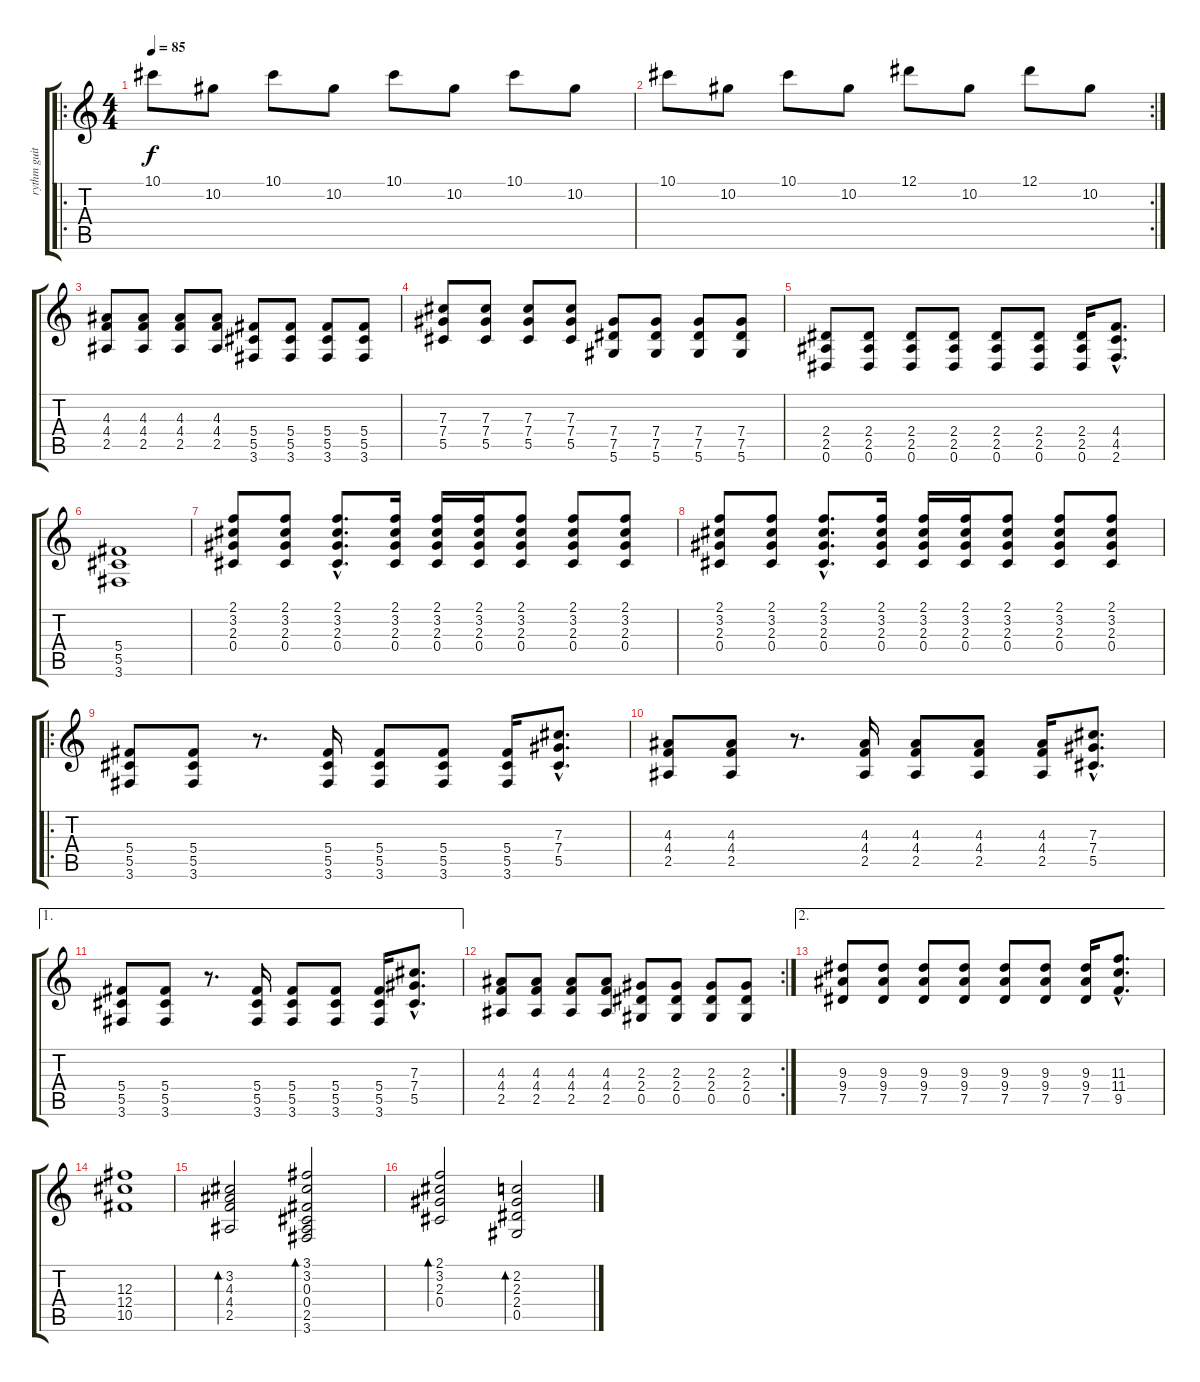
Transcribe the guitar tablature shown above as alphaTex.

\track ("rythm guitar" "rythm guit") {instrument acousticguitarsteel}
\staff {score tabs}
\tuning (Eb4 Bb3 Gb3 Db3 Ab2 Eb2) {hide}
\ro
\ts (4 4)
\tempo 85
\clef g2
\ks c
10.1.8{dy f instrument distortionguitar} 10.2.8 10.1.8 10.2.8 10.1.8 10.2.8 10.1.8 10.2.8 |
\rc 2
10.1.8 10.2.8 10.1.8 10.2.8 12.1.8 10.2.8 12.1.8 10.2.8 |
(4.3 4.4 2.5).8 (4.3 4.4 2.5).8 (4.3 4.4 2.5).8 (4.3 4.4 2.5).8 (5.4 5.5 3.6).8 (5.4 5.5 3.6).8 (5.4 5.5 3.6).8 (5.4 5.5 3.6).8 |
(7.3 7.4 5.5).8 (7.3 7.4 5.5).8 (7.3 7.4 5.5).8 (7.3 7.4 5.5).8 (7.4 7.5 5.6).8 (7.4 7.5 5.6).8 (7.4 7.5 5.6).8 (7.4 7.5 5.6).8 |
(2.4 2.5 0.6).8 (2.4 2.5 0.6).8 (2.4 2.5 0.6).8 (2.4 2.5 0.6).8 (2.4 2.5 0.6).8 (2.4 2.5 0.6).8 (2.4 2.5 0.6).16 (4.4{hac} 4.5{hac} 2.6{hac}).8{d} |
(5.4 5.5 3.6).1 |
(2.1 3.2 2.3 0.4).8{instrument acousticguitarsteel} (2.1 3.2 2.3 0.4).8 (2.1{hac} 3.2{hac} 2.3{hac} 0.4{hac}).8{d} (2.1 3.2 2.3 0.4).16 (2.1 3.2 2.3 0.4).16 (2.1 3.2 2.3 0.4).16 (2.1 3.2 2.3 0.4).8 (2.1 3.2 2.3 0.4).8 (2.1 3.2 2.3 0.4).8 |
(2.1 3.2 2.3 0.4).8 (2.1 3.2 2.3 0.4).8 (2.1{hac} 3.2{hac} 2.3{hac} 0.4{hac}).8{d} (2.1 3.2 2.3 0.4).16 (2.1 3.2 2.3 0.4).16 (2.1 3.2 2.3 0.4).16 (2.1 3.2 2.3 0.4).8 (2.1 3.2 2.3 0.4).8 (2.1 3.2 2.3 0.4).8 |
\ro
(5.4 5.5 3.6).8{instrument distortionguitar} (5.4 5.5 3.6).8 r.8{d} (5.4 5.5 3.6).16 (5.4 5.5 3.6).8 (5.4 5.5 3.6).8 (5.4 5.5 3.6).16 (7.3{hac} 7.4{hac} 5.5{hac}).8{d} |
(4.3 4.4 2.5).8 (4.3 4.4 2.5).8 r.8{d} (4.3 4.4 2.5).16 (4.3 4.4 2.5).8 (4.3 4.4 2.5).8 (4.3 4.4 2.5).16 (7.3{hac} 7.4{hac} 5.5{hac}).8{d} |
\ae 1
(5.4 5.5 3.6).8 (5.4 5.5 3.6).8 r.8{d} (5.4 5.5 3.6).16 (5.4 5.5 3.6).8 (5.4 5.5 3.6).8 (5.4 5.5 3.6).16 (7.3{hac} 7.4{hac} 5.5{hac}).8{d} |
\rc 2
(4.3 4.4 2.5).8 (4.3 4.4 2.5).8 (4.3 4.4 2.5).8 (4.3 4.4 2.5).8 (2.3 2.4 0.5).8 (2.3 2.4 0.5).8 (2.3 2.4 0.5).8 (2.3 2.4 0.5).8 |
\ae 2
(9.3 9.4 7.5).8 (9.3 9.4 7.5).8 (9.3 9.4 7.5).8 (9.3 9.4 7.5).8 (9.3 9.4 7.5).8 (9.3 9.4 7.5).8 (9.3 9.4 7.5).16 (11.3{hac} 11.4{hac} 9.5{hac}).8{d} |
(12.3 12.4 10.5).1 |
(3.2 4.3 4.4 2.5).2{bd 60 instrument acousticguitarsteel} (3.1 3.2 0.3 0.4 2.5 3.6).2{bd 60} |
(2.1 3.2 2.3 0.4).2{bd 60} (2.2 2.3 2.4 0.5).2{bd 60}
